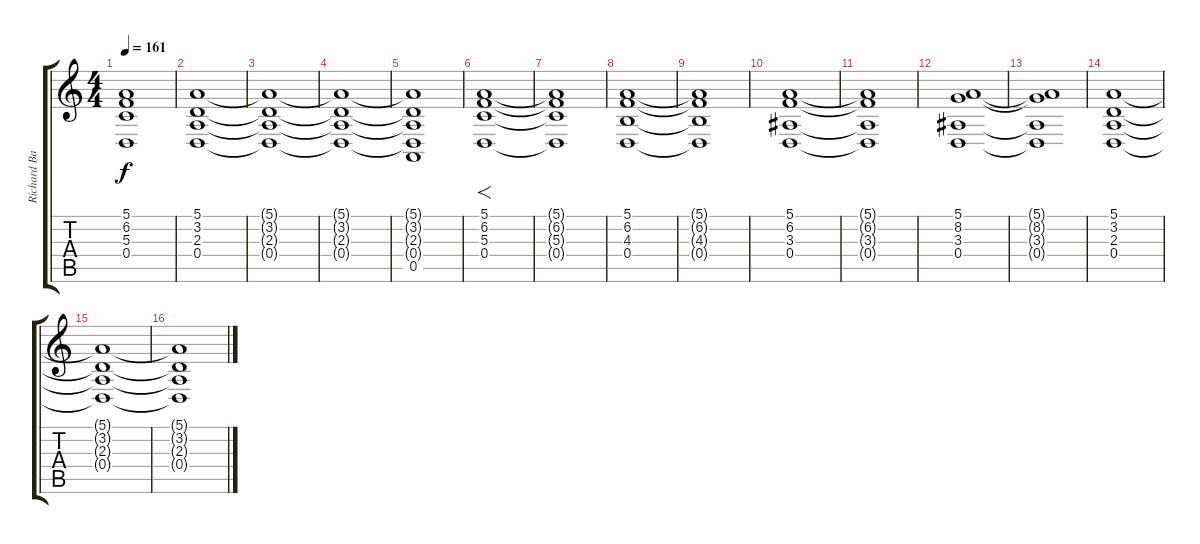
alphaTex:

\track ("Richard Barbieri (Keys)" "Richard Ba") {instrument synthstrings2}
\staff {score tabs}
\tuning (E4 B3 G3 D3 A2 D2) {hide}
\ts (4 4)
\tempo 161
\clef g2
\ks c
(5.1{t} 6.2{t} 5.3{t} 0.4{t}).1{dy f} |
(5.1 3.2 2.3 0.4).1 |
(5.1{t} 3.2{t} 2.3{t} 0.4{t}).1 |
(5.1{t} 3.2{t} 2.3{t} 0.4{t}).1 |
(5.1{t} 3.2{t} 2.3{t} 0.4{t} 0.5).1 |
(5.1 6.2 5.3 0.4).1{f} |
(5.1{t} 6.2{t} 5.3{t} 0.4{t}).1 |
(5.1 6.2 4.3 0.4).1 |
(5.1{t} 6.2{t} 4.3{t} 0.4{t}).1 |
(5.1 6.2 3.3 0.4).1 |
(5.1{t} 6.2{t} 3.3{t} 0.4{t}).1 |
(5.1 8.2 3.3 0.4).1 |
(5.1{t} 8.2{t} 3.3{t} 0.4{t}).1 |
(5.1 3.2 2.3 0.4).1 |
(5.1{t} 3.2{t} 2.3{t} 0.4{t}).1 |
(5.1{t} 3.2{t} 2.3{t} 0.4{t}).1
